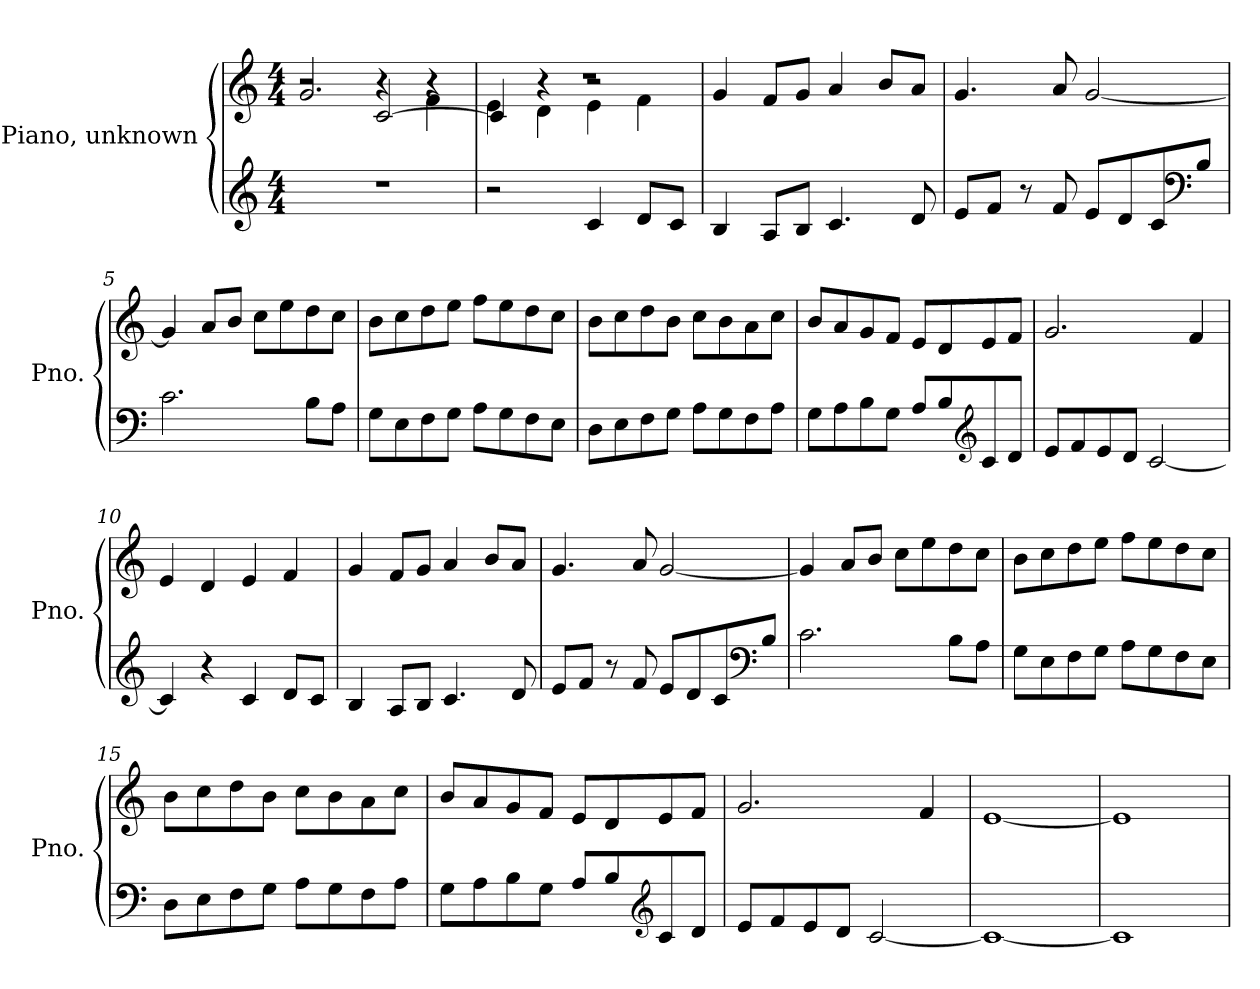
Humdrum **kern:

**kern	**kern
*part1	*part1
*staff2	*staff1
*I"Piano, unknown	*
*I'Pno.	*
*clefG2	*clefG2
*k[]	*k[]
*M4/4	*M4/4
*MM120	*MM120
=1	=1
*	*^
*	*	*^
1r	2.g/	2r	2r
.	.	4r	[2c/
.	4r	4f\	.
=2	=2	=2	=2
2r	1r	4e\	4c/]
.	.	4d\	4r
4c/	.	4e\	2r
8d/L	.	4f\	.
8c/J	.	.	.
*	*v	*v	*v
=3	=3
4B/	4g/
8A/L	8f/L
8B/J	8g/J
4.c/	4a/
.	8b/L
8d/	8a/J
=4	=4
8e/L	4.g/
8f/J	.
8r	.
8f/	8a/
8e/L	[2g/
8d/	.
8c/	.
*clefF4	*
8B/J	.
=5	=5
2.c\	4g/]
.	8a/L
.	8b/J
.	8cc\L
.	8ee\
8B\L	8dd\
8A\J	8cc\J
!!LO:LB:g=z
=6	=6
8G\L	8b\L
8E\	8cc\
8F\	8dd\
8G\J	8ee\J
8A\L	8ff\L
8G\	8ee\
8F\	8dd\
8E\J	8cc\J
=7	=7
8D\L	8b\L
8E\	8cc\
8F\	8dd\
8G\J	8b\J
8A\L	8cc\L
8G\	8b\
8F\	8a\
8A\J	8cc\J
=8	=8
8G\L	8b/L
8A\	8a/
8B\	8g/
8G\J	8f/J
8A/L	8e/L
8B/	8d/
*clefG2	*
8c/	8e/
8d/J	8f/J
=9	=9
8e/L	2.g/
8f/	.
8e/	.
8d/J	.
[2c/	.
.	4f/
=10	=10
4c/]	4e/
4r	4d/
4c/	4e/
8d/L	4f/
8c/J	.
!!LO:LB:g=z
=11	=11
4B/	4g/
8A/L	8f/L
8B/J	8g/J
4.c/	4a/
.	8b/L
8d/	8a/J
=12	=12
8e/L	4.g/
8f/J	.
8r	.
8f/	8a/
8e/L	[2g/
8d/	.
8c/	.
*clefF4	*
8B/J	.
=13	=13
2.c\	4g/]
.	8a/L
.	8b/J
.	8cc\L
.	8ee\
8B\L	8dd\
8A\J	8cc\J
=14	=14
8G\L	8b\L
8E\	8cc\
8F\	8dd\
8G\J	8ee\J
8A\L	8ff\L
8G\	8ee\
8F\	8dd\
8E\J	8cc\J
=15	=15
8D\L	8b\L
8E\	8cc\
8F\	8dd\
8G\J	8b\J
8A\L	8cc\L
8G\	8b\
8F\	8a\
8A\J	8cc\J
!!LO:LB:g=z
=16	=16
8G\L	8b/L
8A\	8a/
8B\	8g/
8G\J	8f/J
8A/L	8e/L
8B/	8d/
*clefG2	*
8c/	8e/
8d/J	8f/J
=17	=17
8e/L	2.g/
8f/	.
8e/	.
8d/J	.
[2c/	.
.	4f/
=18	=18
1c_	[1e
=19	=19
1c]	1e]
=	=
*-	*-
